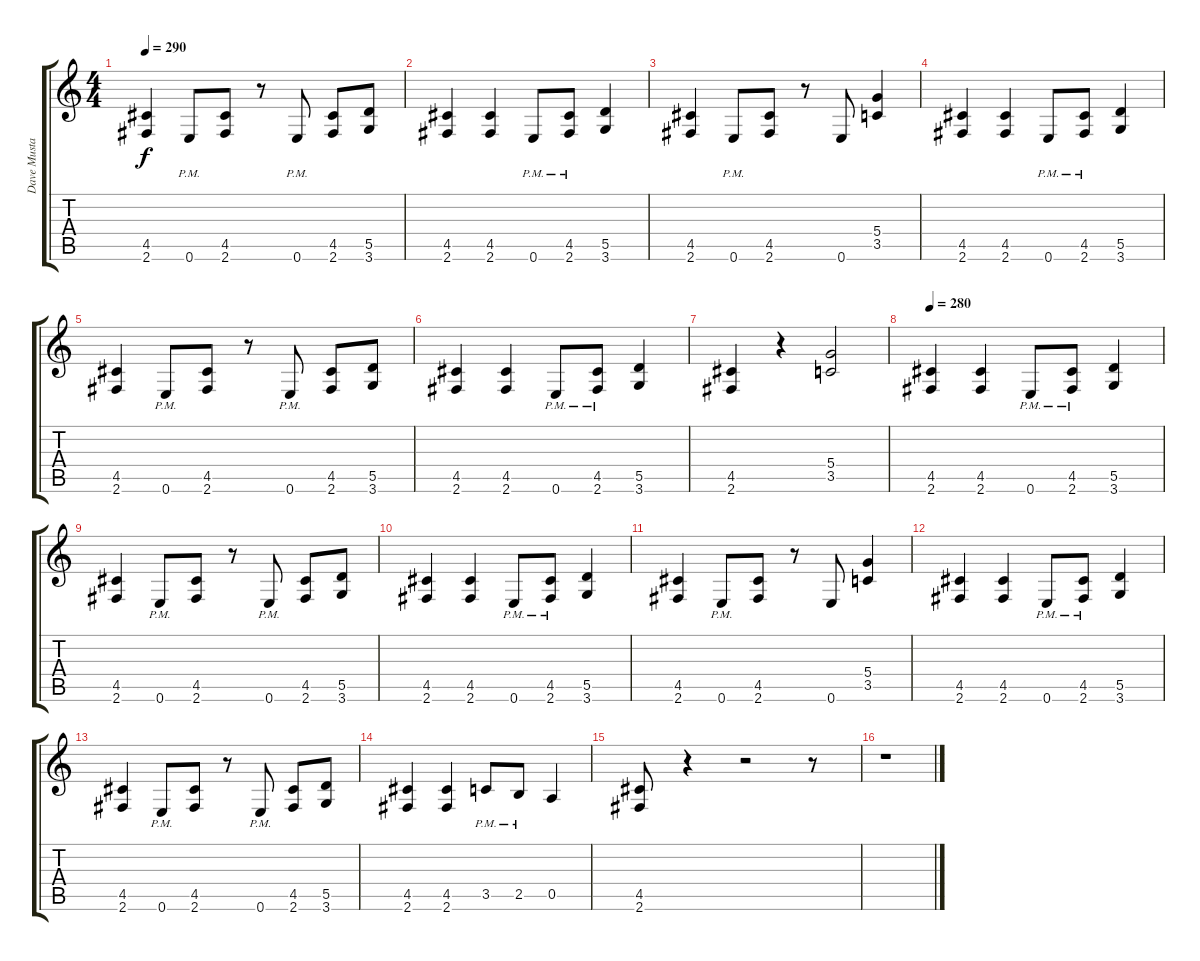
\track ("Dave Mustaine" "Dave Musta") {instrument distortionguitar}
\staff {score tabs}
\tuning (E4 B3 G3 D3 A2 E2) {hide}
\ts (4 4)
\tempo 290
\clef g2
\ks c
(4.5 2.6).4{dy f} 0.6{pm}.8 (4.5 2.6).8 r.8 0.6{pm}.8 (4.5 2.6).8 (5.5 3.6).8 |
(4.5 2.6).4 (4.5 2.6).4 0.6{pm}.8 (4.5 2.6{pm}).8 (5.5 3.6).4 |
(4.5 2.6).4 0.6{pm}.8 (4.5 2.6).8 r.8 0.6.8 (5.4 3.5).4 |
(4.5 2.6).4 (4.5 2.6).4 0.6{pm}.8 (4.5 2.6{pm}).8 (5.5 3.6).4 |
(4.5 2.6).4 0.6{pm}.8 (4.5 2.6).8 r.8 0.6{pm}.8 (4.5 2.6).8 (5.5 3.6).8 |
(4.5 2.6).4 (4.5 2.6).4 0.6{pm}.8 (4.5 2.6{pm}).8 (5.5 3.6).4 |
(4.5 2.6).4 r.4 (5.4 3.5).2 |
\tempo 280
(4.5 2.6).4 (4.5 2.6).4 0.6{pm}.8 (4.5 2.6{pm}).8 (5.5 3.6).4 |
(4.5 2.6).4 0.6{pm}.8 (4.5 2.6).8 r.8 0.6{pm}.8 (4.5 2.6).8 (5.5 3.6).8 |
(4.5 2.6).4 (4.5 2.6).4 0.6{pm}.8 (4.5 2.6{pm}).8 (5.5 3.6).4 |
(4.5 2.6).4 0.6{pm}.8 (4.5 2.6).8 r.8 0.6.8 (5.4 3.5).4 |
(4.5 2.6).4 (4.5 2.6).4 0.6{pm}.8 (4.5 2.6{pm}).8 (5.5 3.6).4 |
(4.5 2.6).4 0.6{pm}.8 (4.5 2.6).8 r.8 0.6{pm}.8 (4.5 2.6).8 (5.5 3.6).8 |
(4.5 2.6).4 (4.5 2.6).4 3.5{pm}.8 2.5{pm}.8 0.5.4 |
(4.5 2.6).8 r.4 r.2 r.8 |
r.1
